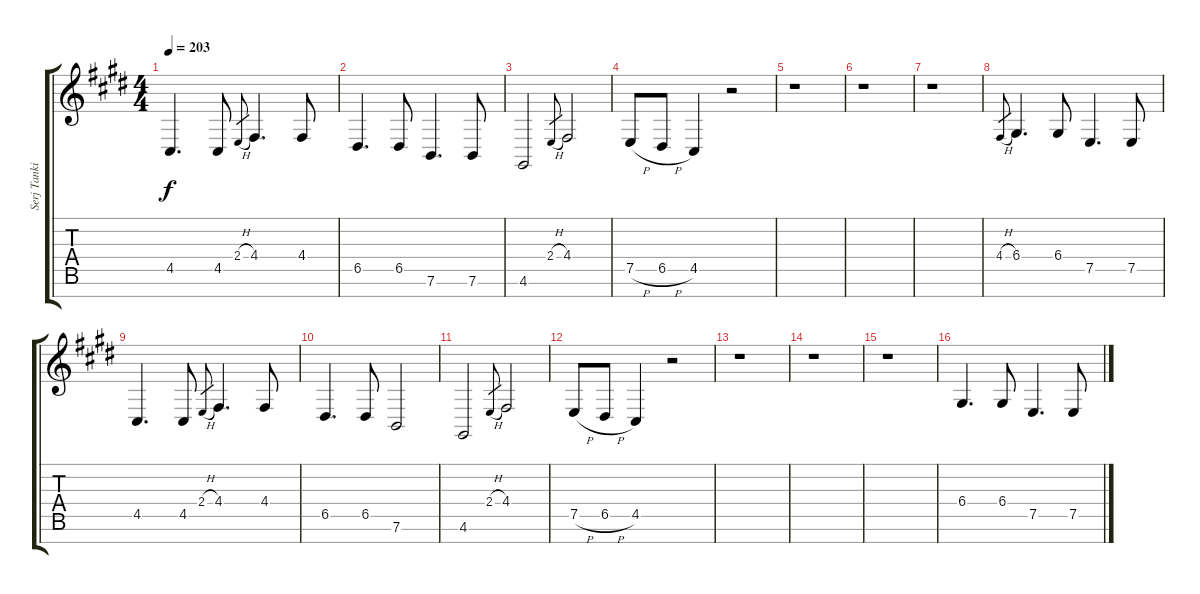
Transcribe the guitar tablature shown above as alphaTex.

\track ("Serj Tankian [Vocals]" "Serj Tanki") {instrument clarinet}
\staff {score tabs}
\tuning (E4 B3 G3 D3 A2 E2 B1) {hide}
\ts (4 4)
\tempo 203
\clef g2
\ks c#minor
4.5.4{d dy f} 4.5.8 2.4{h}.8{gr} 4.4.4{d} 4.4.8 |
6.5.4{d} 6.5.8 7.6.4{d} 7.6.8 |
4.6.2 2.4{h}.8{gr} 4.4.2 |
7.5{h}.8 6.5{h}.8 4.5.4 r.2 |
r.1 |
r.1 |
r.1 |
4.4{h}.8{gr} 6.4.4{d} 6.4.8 7.5.4{d} 7.5.8 |
4.5.4{d} 4.5.8 2.4{h}.8{gr} 4.4.4{d} 4.4.8 |
6.5.4{d} 6.5.8 7.6.2 |
4.6.2 2.4{h}.8{gr} 4.4.2 |
7.5{h}.8 6.5{h}.8 4.5.4 r.2 |
r.1 |
r.1 |
r.1 |
6.4.4{d} 6.4.8 7.5.4{d} 7.5.8
